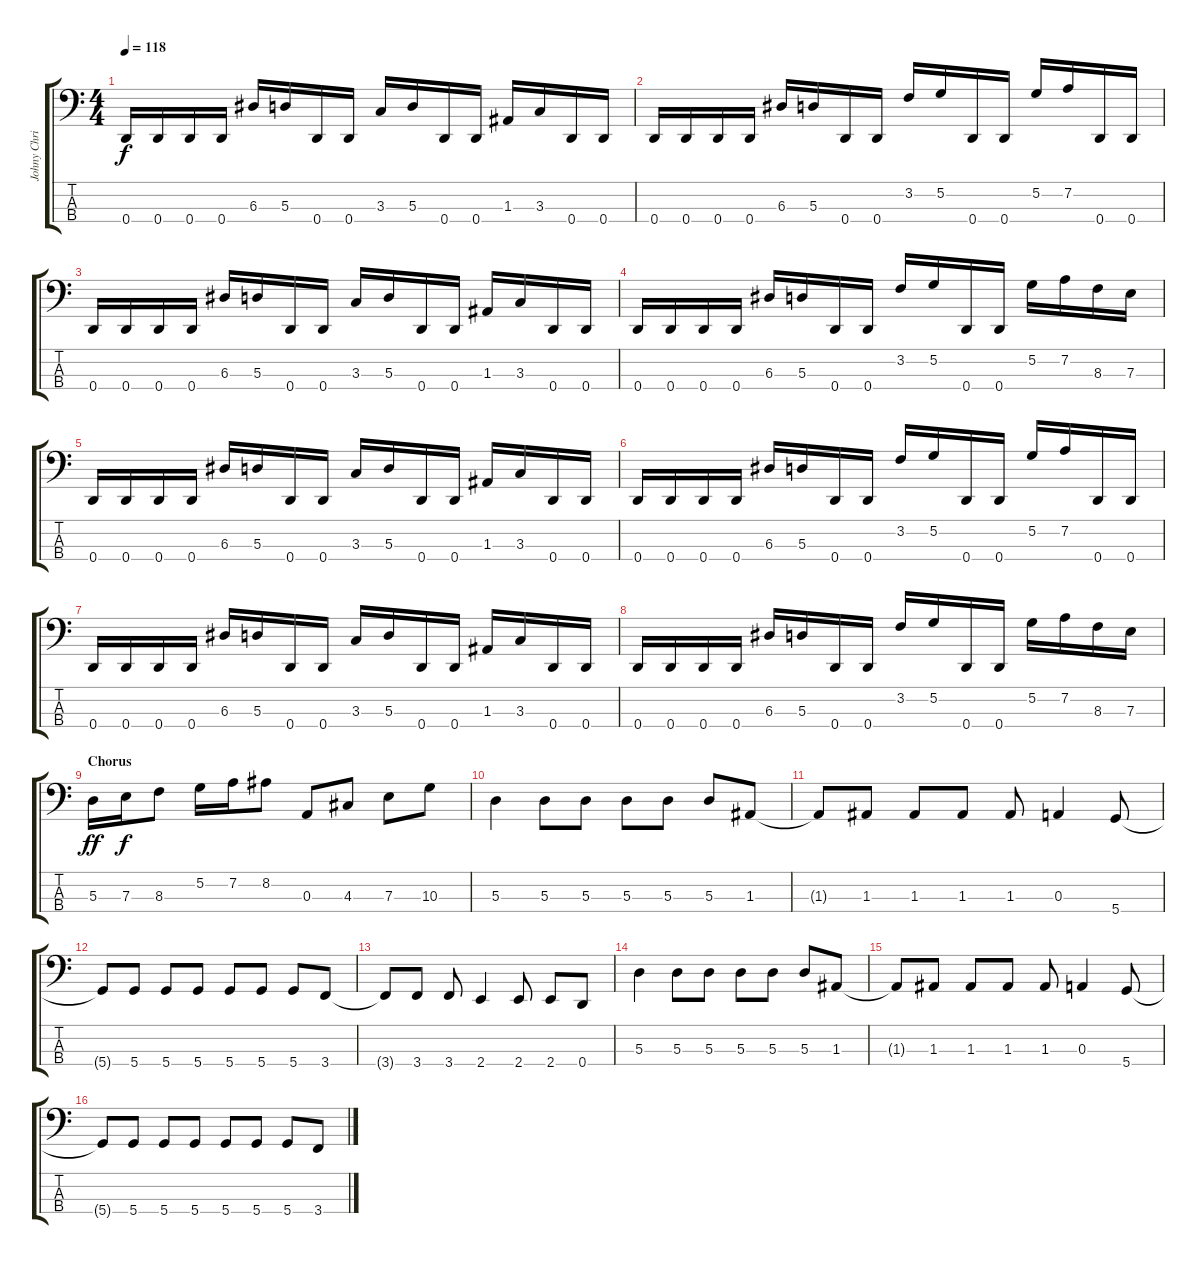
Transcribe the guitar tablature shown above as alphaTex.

\track ("Johny Christ" "Johny Chri") {instrument electricbasspick}
\staff {score tabs}
\tuning (G2 D2 A1 D1) {hide}
\ts (4 4)
\tempo 118
\clef f4
\ks c
0.4.16{dy f} 0.4.16 0.4.16 0.4.16 6.3.16 5.3.16 0.4.16 0.4.16 3.3.16 5.3.16 0.4.16 0.4.16 1.3.16 3.3.16 0.4.16 0.4.16 |
0.4.16 0.4.16 0.4.16 0.4.16 6.3.16 5.3.16 0.4.16 0.4.16 3.2.16 5.2.16 0.4.16 0.4.16 5.2.16 7.2.16 0.4.16 0.4.16 |
0.4.16 0.4.16 0.4.16 0.4.16 6.3.16 5.3.16 0.4.16 0.4.16 3.3.16 5.3.16 0.4.16 0.4.16 1.3.16 3.3.16 0.4.16 0.4.16 |
0.4.16 0.4.16 0.4.16 0.4.16 6.3.16 5.3.16 0.4.16 0.4.16 3.2.16 5.2.16 0.4.16 0.4.16 5.2.16 7.2.16 8.3.16 7.3.16 |
0.4.16 0.4.16 0.4.16 0.4.16 6.3.16 5.3.16 0.4.16 0.4.16 3.3.16 5.3.16 0.4.16 0.4.16 1.3.16 3.3.16 0.4.16 0.4.16 |
0.4.16 0.4.16 0.4.16 0.4.16 6.3.16 5.3.16 0.4.16 0.4.16 3.2.16 5.2.16 0.4.16 0.4.16 5.2.16 7.2.16 0.4.16 0.4.16 |
0.4.16 0.4.16 0.4.16 0.4.16 6.3.16 5.3.16 0.4.16 0.4.16 3.3.16 5.3.16 0.4.16 0.4.16 1.3.16 3.3.16 0.4.16 0.4.16 |
0.4.16 0.4.16 0.4.16 0.4.16 6.3.16 5.3.16 0.4.16 0.4.16 3.2.16 5.2.16 0.4.16 0.4.16 5.2.16 7.2.16 8.3.16 7.3.16 |
\section ("" "Chorus")
5.3.16{dy ff} 7.3.16{dy f} 8.3.8 5.2.16 7.2.16 8.2.8 0.3.8 4.3.8 7.3.8 10.3.8 |
5.3.4 5.3.8 5.3.8 5.3.8 5.3.8 5.3.8 1.3.8 |
1.3{t}.8 1.3.8 1.3.8 1.3.8 1.3.8 0.3.4 5.4.8 |
5.4{t}.8 5.4.8 5.4.8 5.4.8 5.4.8 5.4.8 5.4.8 3.4.8 |
3.4{t}.8 3.4.8 3.4.8 2.4.4 2.4.8 2.4.8 0.4.8 |
5.3.4 5.3.8 5.3.8 5.3.8 5.3.8 5.3.8 1.3.8 |
1.3{t}.8 1.3.8 1.3.8 1.3.8 1.3.8 0.3.4 5.4.8 |
5.4{t}.8 5.4.8 5.4.8 5.4.8 5.4.8 5.4.8 5.4.8 3.4.8
